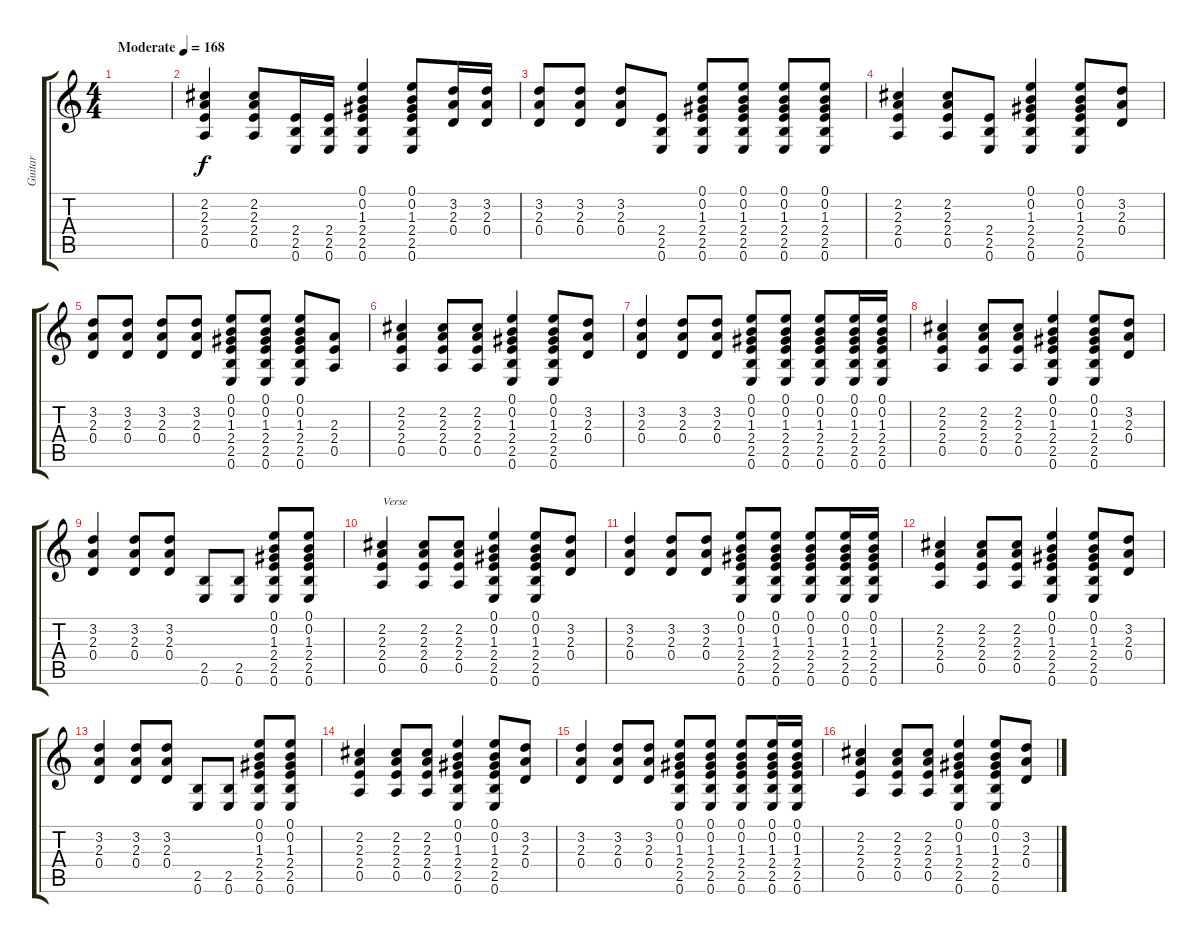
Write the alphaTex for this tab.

\track ("Guitar " "Guitar ") {instrument distortionguitar}
\staff {score tabs}
\tuning (E4 B3 G3 D3 A2 E2) {hide}
\ts (4 4)
\tempo (168 "Moderate")
\clef g2
\ks c
|
(2.2 2.3 2.4 0.5).4 (2.2 2.3 2.4 0.5).8 (2.4 2.5 0.6).16 (2.4 2.5 0.6).16 (0.1 0.2 1.3 2.4 2.5 0.6).4 (0.1 0.2 1.3 2.4 2.5 0.6).8 (3.2 2.3 0.4).16 (3.2 2.3 0.4).16 |
(3.2 2.3 0.4).8 (3.2 2.3 0.4).8 (3.2 2.3 0.4).8 (2.4 2.5 0.6).8 (0.1 0.2 1.3 2.4 2.5 0.6).8 (0.1 0.2 1.3 2.4 2.5 0.6).8 (0.1 0.2 1.3 2.4 2.5 0.6).8 (0.1 0.2 1.3 2.4 2.5 0.6).8 |
(2.2 2.3 2.4 0.5).4 (2.2 2.3 2.4 0.5).8 (2.4 2.5 0.6).8 (0.1 0.2 1.3 2.4 2.5 0.6).4 (0.1 0.2 1.3 2.4 2.5 0.6).8 (3.2 2.3 0.4).8 |
(3.2 2.3 0.4).8 (3.2 2.3 0.4).8 (3.2 2.3 0.4).8 (3.2 2.3 0.4).8 (0.1 0.2 1.3 2.4 2.5 0.6).8 (0.1 0.2 1.3 2.4 2.5 0.6).8 (0.1 0.2 1.3 2.4 2.5 0.6).8 (2.3 2.4 0.5).8 |
(2.2 2.3 2.4 0.5).4 (2.2 2.3 2.4 0.5).8 (2.2 2.3 2.4 0.5).8 (0.1 0.2 1.3 2.4 2.5 0.6).4 (0.1 0.2 1.3 2.4 2.5 0.6).8 (3.2 2.3 0.4).8 |
(3.2 2.3 0.4).4 (3.2 2.3 0.4).8 (3.2 2.3 0.4).8 (0.1 0.2 1.3 2.4 2.5 0.6).8 (0.1 0.2 1.3 2.4 2.5 0.6).8 (0.1 0.2 1.3 2.4 2.5 0.6).8 (0.1 0.2 1.3 2.4 2.5 0.6).16 (0.1 0.2 1.3 2.4 2.5 0.6).16 |
(2.2 2.3 2.4 0.5).4 (2.2 2.3 2.4 0.5).8 (2.2 2.3 2.4 0.5).8 (0.1 0.2 1.3 2.4 2.5 0.6).4 (0.1 0.2 1.3 2.4 2.5 0.6).8 (3.2 2.3 0.4).8 |
(3.2 2.3 0.4).4 (3.2 2.3 0.4).8 (3.2 2.3 0.4).8 (2.5 0.6).8 (2.5 0.6).8 (0.1 0.2 1.3 2.4 2.5 0.6).8 (0.1 0.2 1.3 2.4 2.5 0.6).8 |
(2.2 2.3 2.4 0.5).4{txt "Verse"} (2.2 2.3 2.4 0.5).8 (2.2 2.3 2.4 0.5).8 (0.1 0.2 1.3 2.4 2.5 0.6).4 (0.1 0.2 1.3 2.4 2.5 0.6).8 (3.2 2.3 0.4).8 |
(3.2 2.3 0.4).4 (3.2 2.3 0.4).8 (3.2 2.3 0.4).8 (0.1 0.2 1.3 2.4 2.5 0.6).8 (0.1 0.2 1.3 2.4 2.5 0.6).8 (0.1 0.2 1.3 2.4 2.5 0.6).8 (0.1 0.2 1.3 2.4 2.5 0.6).16 (0.1 0.2 1.3 2.4 2.5 0.6).16 |
(2.2 2.3 2.4 0.5).4 (2.2 2.3 2.4 0.5).8 (2.2 2.3 2.4 0.5).8 (0.1 0.2 1.3 2.4 2.5 0.6).4 (0.1 0.2 1.3 2.4 2.5 0.6).8 (3.2 2.3 0.4).8 |
(3.2 2.3 0.4).4 (3.2 2.3 0.4).8 (3.2 2.3 0.4).8 (2.5 0.6).8 (2.5 0.6).8 (0.1 0.2 1.3 2.4 2.5 0.6).8 (0.1 0.2 1.3 2.4 2.5 0.6).8 |
(2.2 2.3 2.4 0.5).4 (2.2 2.3 2.4 0.5).8 (2.2 2.3 2.4 0.5).8 (0.1 0.2 1.3 2.4 2.5 0.6).4 (0.1 0.2 1.3 2.4 2.5 0.6).8 (3.2 2.3 0.4).8 |
(3.2 2.3 0.4).4 (3.2 2.3 0.4).8 (3.2 2.3 0.4).8 (0.1 0.2 1.3 2.4 2.5 0.6).8 (0.1 0.2 1.3 2.4 2.5 0.6).8 (0.1 0.2 1.3 2.4 2.5 0.6).8 (0.1 0.2 1.3 2.4 2.5 0.6).16 (0.1 0.2 1.3 2.4 2.5 0.6).16 |
(2.2 2.3 2.4 0.5).4 (2.2 2.3 2.4 0.5).8 (2.2 2.3 2.4 0.5).8 (0.1 0.2 1.3 2.4 2.5 0.6).4 (0.1 0.2 1.3 2.4 2.5 0.6).8 (3.2 2.3 0.4).8
